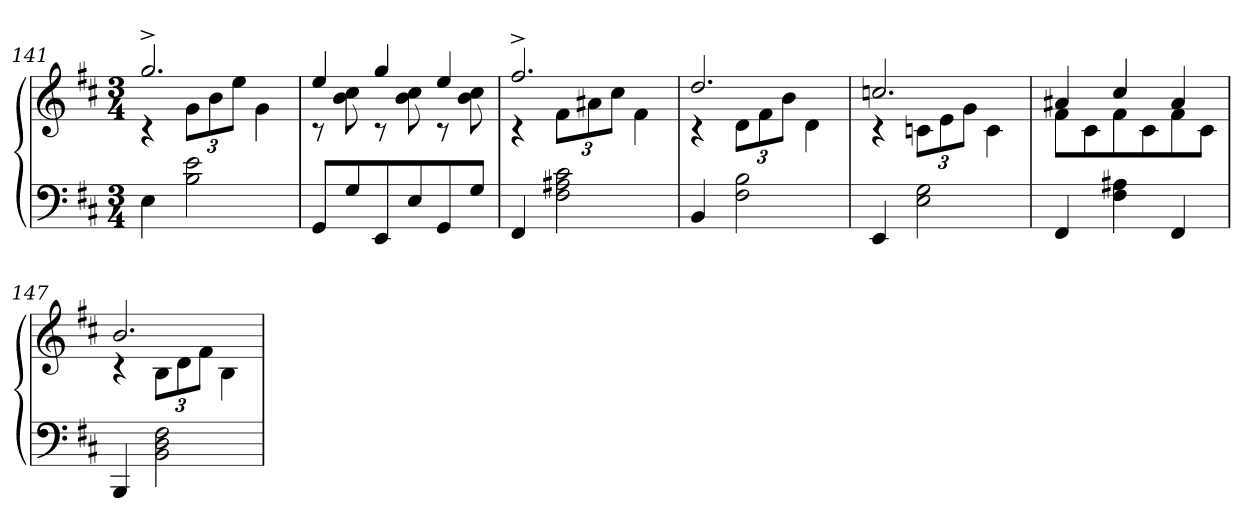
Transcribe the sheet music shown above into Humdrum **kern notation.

**kern	**kern
*part1	*part1
*staff2	*staff1
*clefF4	*clefG2
*k[f#c#]	*k[f#c#]
*D:	*D:
*M3/4	*M3/4
=141	=141
*	*^
4E\	2.gg^>/	4rc
*	*	*Xbrackettup
2B\ 2e\	.	12g\L
.	.	12b\
.	.	12ee\J
.	.	4g\
=142	=142	=142
8GG/L	4ee/	8rc
8G/	.	8b\ 8cc#\
8EE/	4gg/	8rc
8E/	.	8b\ 8cc#\
8GG/	4ee/	8rc
8G/J	.	8b\ 8cc#\
=143	=143	=143
4FF#/	2.ff#^>/	4rc
2F#\ 2A#X\ 2c#\	.	12f#\L
.	.	12a#X\
.	.	12cc#\J
.	.	4f#\
=144	=144	=144
4BB/	2.dd/	4rc
2F#\ 2B\	.	12d\L
.	.	12f#\
.	.	12b\J
.	.	4d\
!!LO:LB:g=z	!!
=145	=145	=145
4EE/	2.ccni/	4rc
2E\ 2G\	.	12cn\L
.	.	12e\
.	.	12g\J
.	.	4c\
=146	=146	=146
4FF#/	4a#X/	8f#\L
.	.	8c#\
4F#\ 4A#X\	4cc#/	8f#\
.	.	8c#\
4FF#/	4a#/	8f#\
.	.	8c#\J
=147	=147	=147
4BBB/	2.b/	4rc
2BB\ 2D\ 2F#\	.	12B\L
.	.	12d\
.	.	12f#\J
.	.	4B\
*	*v	*v
=	=
*-	*-
